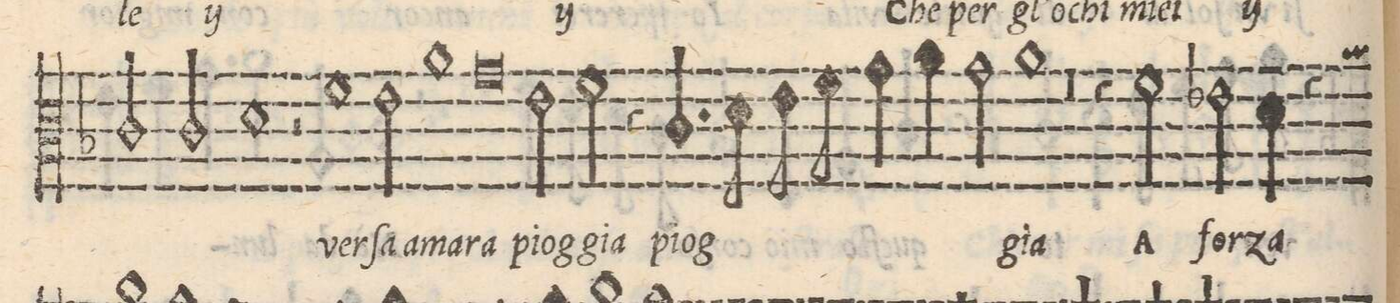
**kern	**text
*I"TENORE	*
*clefC3	*
*k[b-]	*
*met(C)	*
*M2/1	*
2c/	gl'oc-
2c/	-chi
=11-	=11-
1d	miei
2r	.
*	*Xij
1f\	ver-
=12-	=12-
2e\	-ſa a-
1a	-ma-
=13-	=13-
0g	-ra
=14-	=14-
2e\	piog-
2f\	-gia
4r	.
4.c/	piog-
8d\	.
8e\	.
8f\	.
=15-	=15-
4g\	.
4a\	.
2g\	.
1a	-gia
=16-	=16-
0r	.
=17-	=17-
4r	.
2f\	A
2e-X\	for-
4d\	-za
4r	.
*	*ij
*-	*-
